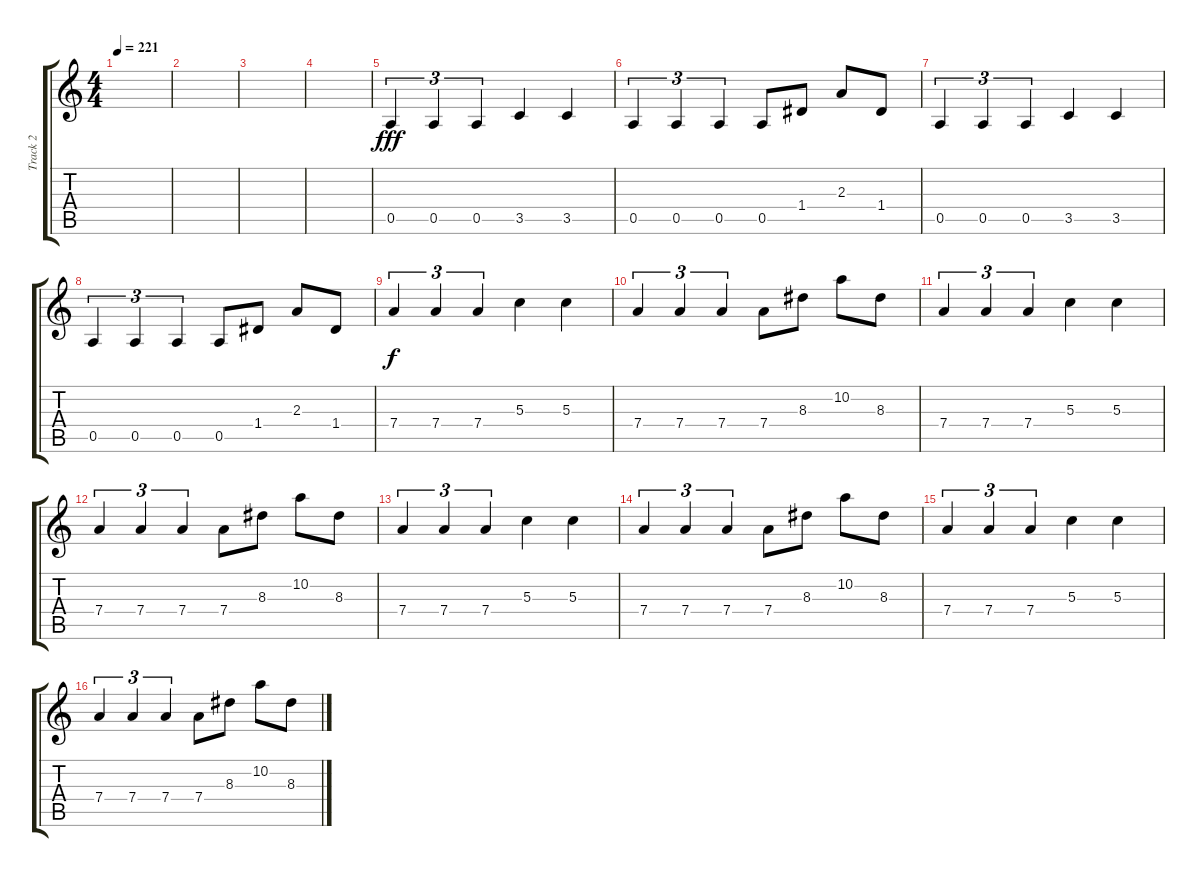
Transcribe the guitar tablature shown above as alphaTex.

\track ("Track 2" "Track 2") {instrument overdrivenguitar}
\staff {score tabs}
\tuning (E4 B3 G3 D3 A2 E2) {hide}
\ts (4 4)
\tempo 221
\clef g2
\ks c
|
|
|
|
0.5.4{tu (3 2) dy fff} 0.5.4{tu (3 2)} 0.5.4{tu (3 2)} 3.5.4 3.5.4 |
0.5.4{tu (3 2)} 0.5.4{tu (3 2)} 0.5.4{tu (3 2)} 0.5.8 1.4.8 2.3.8 1.4.8 |
0.5.4{tu (3 2)} 0.5.4{tu (3 2)} 0.5.4{tu (3 2)} 3.5.4 3.5.4 |
0.5.4{tu (3 2)} 0.5.4{tu (3 2)} 0.5.4{tu (3 2)} 0.5.8 1.4.8 2.3.8 1.4.8 |
7.4.4{tu (3 2) dy f} 7.4.4{tu (3 2)} 7.4.4{tu (3 2)} 5.3.4 5.3.4 |
7.4.4{tu (3 2)} 7.4.4{tu (3 2)} 7.4.4{tu (3 2)} 7.4.8 8.3.8 10.2.8 8.3.8 |
7.4.4{tu (3 2)} 7.4.4{tu (3 2)} 7.4.4{tu (3 2)} 5.3.4 5.3.4 |
7.4.4{tu (3 2)} 7.4.4{tu (3 2)} 7.4.4{tu (3 2)} 7.4.8 8.3.8 10.2.8 8.3.8 |
7.4.4{tu (3 2)} 7.4.4{tu (3 2)} 7.4.4{tu (3 2)} 5.3.4 5.3.4 |
7.4.4{tu (3 2)} 7.4.4{tu (3 2)} 7.4.4{tu (3 2)} 7.4.8 8.3.8 10.2.8 8.3.8 |
7.4.4{tu (3 2)} 7.4.4{tu (3 2)} 7.4.4{tu (3 2)} 5.3.4 5.3.4 |
7.4.4{tu (3 2)} 7.4.4{tu (3 2)} 7.4.4{tu (3 2)} 7.4.8 8.3.8 10.2.8 8.3.8
